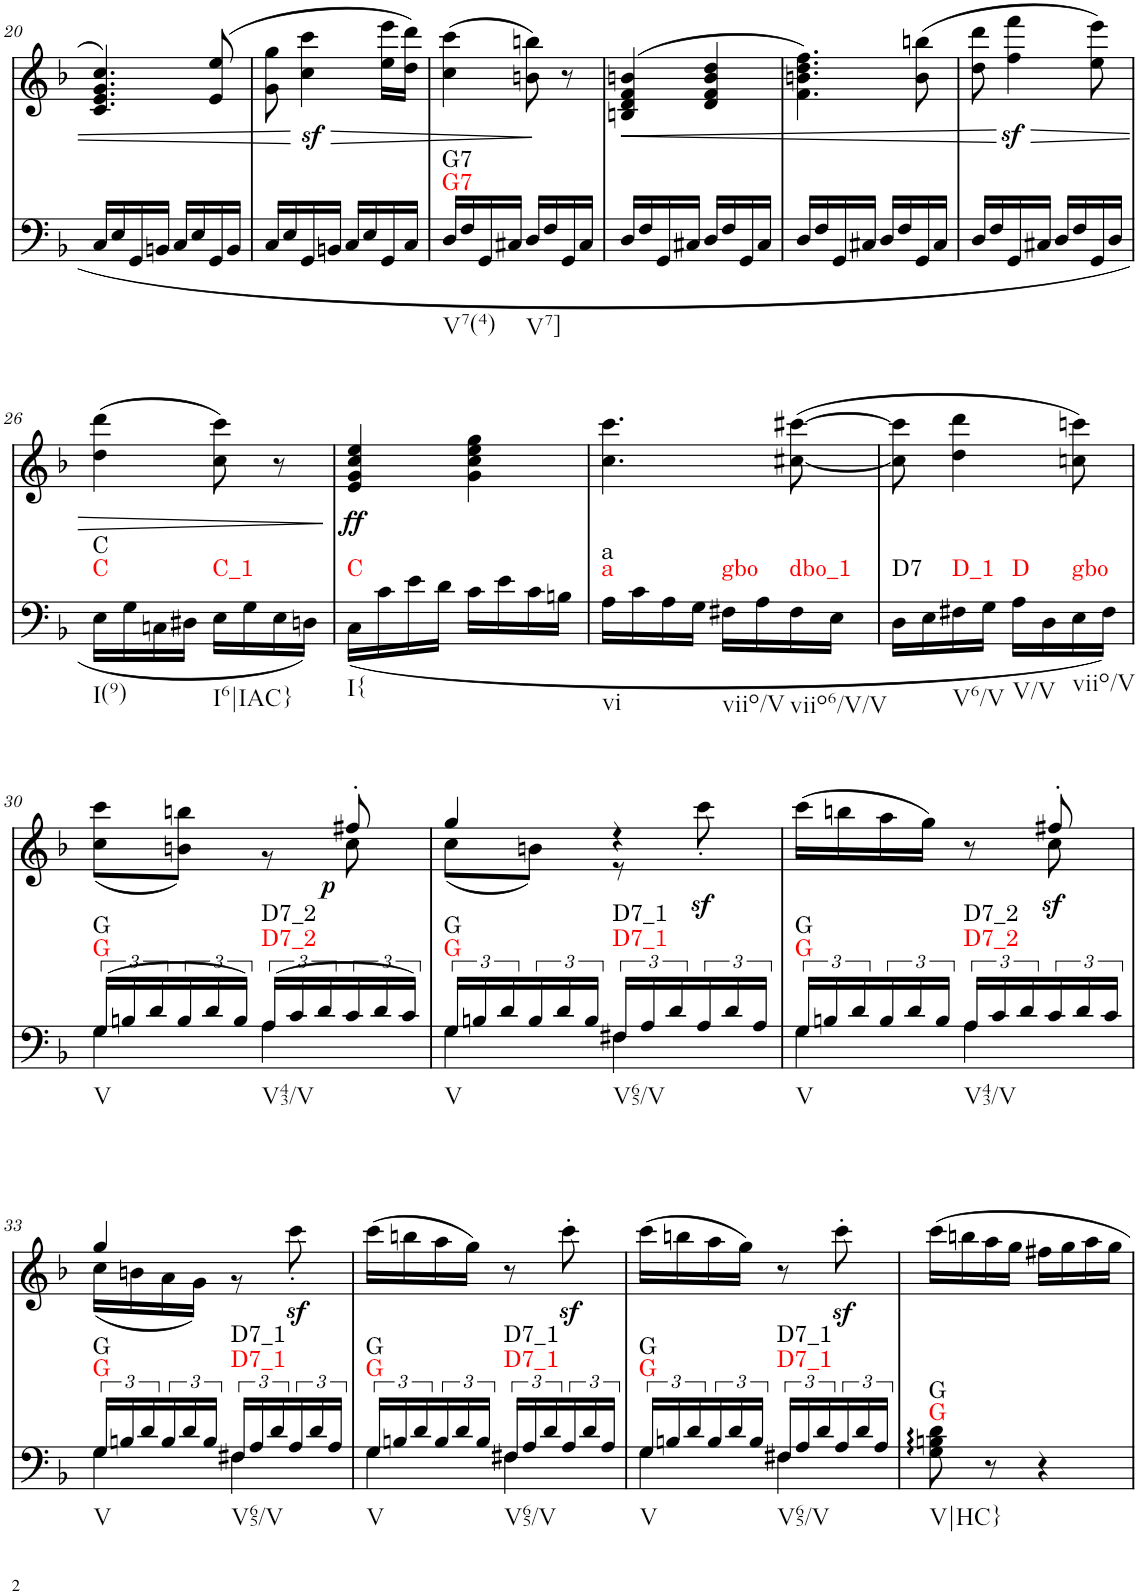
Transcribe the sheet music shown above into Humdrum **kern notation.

**kern	**harte	**kern	**dynam
*part2	*part2	*part1	*part1
*staff2	*	*staff1	*staff1
*I"piano	*	*I"piano	*
*I'Pno	*	*I'Pno	*
!!LO:PB:g=z
*clefF4	*	*clefG2	*
*k[b-]	*	*k[b-]	*
*F:	*	*F:	*
*M2/4	*	*M2/4	*
=20	=20	=20	=20
16C/LL	.	4.c/ 4.e/ 4.g/ 4.cc/	.
16E/	.	.	.
16GG/	.	.	.
16BBn/JJ	.	.	.
16C/LL	.	.	.
16E/	.	.	.
16GG/	.	(8e/ 8ee/	.
16BB/JJ	.	.	.
=21	=21	=21	=21
16C/LL	.	8g\ 8gg\	.
16E/	.	.	.
!	!	!	!LO:HP:b
16GG/	.	4cc\z< 4ccc\z<	>
16BBn/JJ	.	.	.
16C/LL	.	.	.
16E/	.	.	.
16GG/	.	16ee\ 16eee\LL	.
16C/JJ	.	16dd\ 16ddd\JJ)	.
=22	=22	=22	=22
!	!LO:H:n=1:kt=G7	!	!
!	!LO:H:n=2:kt=G7	!	!
16D/LL	N N	(4cc\ 4ccc\	.
16F/	.	.	.
16GG/	.	.	.
16C#X/JJ	.	.	.
16D/LL	.	8bn\ 8bbn\)	.
16F/	.	.	.
16GG/	.	8r	]
16C#/JJ	.	.	.
=23	=23	=23	=23
!	!	!	!LO:HP:b
16D/LL	.	(>4Bn/ 4d/ 4f/ 4bn/	<
16F/	.	.	.
16GG/	.	.	.
16C#X/JJ	.	.	.
16D/LL	.	4d/ 4f/ 4b/ 4dd/	.
16F/	.	.	.
16GG/	.	.	.
16C#/JJ	.	.	.
=24	=24	=24	=24
16D/LL	.	4.f\ 4.bn\ 4.dd\ 4.ff\)	.
16F/	.	.	.
16GG/	.	.	.
16C#X/JJ	.	.	.
16D/LL	.	.	.
16F/	.	.	.
16GG/	.	(8b\ 8bbn\	.
16C#/JJ	.	.	.
=25	=25	=25	=25
16D/LL	.	8dd\ 8ddd\	.
16F/	.	.	.
!	!	!	!LO:HP:n=1:b
16GG/	.	4ff\z< 4fff\z<	[ >
16C#X/JJ	.	.	.
16D/LL	.	.	.
16F/	.	.	.
16GG/	.	8ee\ 8eee\)	.
16D/JJ	.	.	.
!!LO:LB:g=z
=26	=26	=26	=26
!	!LO:H:n=1:kt=C	!	!
!	!LO:H:n=2:kt=C	!	!
16E\LL	N N	(4dd\ 4ddd\	.
16G\	.	.	.
16Cn\	.	.	.
16D#X\JJ	.	.	.
!	!LO:H:kt=C_1	!	!
16E\LL	N	8cc\ 8ccc\)	.
16G\	.	.	.
16E\	.	8r	.
16Dn\JJ	.	.	.
.	.	.	]
=27	=27	=27	=27
!	!LO:H:kt=C	!	!LO:DY:b
(<16C\LL	N	4e/ 4g/ 4cc/ 4ee/	ff
16c\	.	.	.
16e\	.	.	.
16d\JJ	.	.	.
16c\LL	.	4g\ 4cc\ 4ee\ 4gg\	.
16e\	.	.	.
16c\	.	.	.
16Bn\JJ	.	.	.
=28	=28	=28	=28
!	!LO:H:n=1:kt=a	!	!
!	!LO:H:n=2:kt=a	!	!
16A\LL	N N	4.cc\ 4.ccc\	.
16c\	.	.	.
16A\	.	.	.
16G\JJ	.	.	.
!	!LO:H:kt=gbo	!	!
16F#X\LL	N	.	.
16A\	.	.	.
!	!LO:H:kt=dbo_1	!	!
16F#\	N	([8cc#X\ [8ccc#X\	.
16E\JJ	.	.	.
=29	=29	=29	=29
!	!LO:H:kt=D7	!	!
16D\LL	N	8cc#\] 8ccc#\]	.
16E\	.	.	.
!	!LO:H:kt=D_1	!	!
16F#X\	N	4dd\ 4ddd\	.
16G\JJ	.	.	.
!	!LO:H:kt=D	!	!
16A\LL	N	.	.
16D\	.	.	.
!	!LO:H:kt=gbo	!	!
16E\	N	8ccn\ 8cccn\)	.
16F#\JJ)	.	.	.
!!LO:LB:g=z
=30	=30	=30	=30
*^	*	*^	*
!	!	!LO:H:n=1:kt=G	!	!	!
!	!	!LO:H:n=2:kt=G	!	!	!
(24G/LL	4G\	N N	4.ryy	(8cc\ 8ccc\L	.
24Bn/	.	.	.	.	.
24d/	.	.	.	.	.
24B/	.	.	.	8bn\ 8bbn\J)	.
24d/	.	.	.	.	.
24B/JJ)	.	.	.	.	.
!	!	!LO:H:n=1:kt=D7_2	!	!	!
!	!	!LO:H:n=2:kt=D7_2	!	!	!
(24A/LL	4A\	N N	.	8r	.
24c/	.	.	.	.	.
24d/	.	.	.	.	.
!	!	!	!	!	!LO:DY:b
24c/	.	.	8ff#X'/	8cc\	p
24d/	.	.	.	.	.
24c/JJ)	.	.	.	.	.
=31	=31	=31	=31	=31	=31
!	!	!LO:H:n=1:kt=G	!	!	!
!	!	!LO:H:n=2:kt=G	!	!	!
24G/LL	4G\	N N	4gg/	(8cc\L	.
24Bn/	.	.	.	.	.
24d/	.	.	.	.	.
24B/	.	.	.	8bn\J)	.
24d/	.	.	.	.	.
24B/JJ	.	.	.	.	.
!	!	!LO:H:n=1:kt=D7_1	!	!	!
!	!	!LO:H:n=2:kt=D7_1	!	!	!
24F#X/LL	4F#\	N N	4r	8r	.
24A/	.	.	.	.	.
24d/	.	.	.	.	.
!	!	!	!	!	!LO:DY:b
24A/	.	.	.	8ccc'\	sf
24d/	.	.	.	.	.
24A/JJ	.	.	.	.	.
=32	=32	=32	=32	=32	=32
!	!	!LO:H:n=1:kt=G	!	!	!
!	!	!LO:H:n=2:kt=G	!	!	!
24G/LL	4G\	N N	4ryy	(>16ccc\LL	.
24Bn/	.	.	.	.	.
.	.	.	.	16bbn\	.
24d/	.	.	.	.	.
24B/	.	.	.	16aa\	.
24d/	.	.	.	.	.
.	.	.	.	16gg\JJ)	.
24B/JJ	.	.	.	.	.
!	!	!LO:H:n=1:kt=D7_2	!	!	!
!	!	!LO:H:n=2:kt=D7_2	!	!	!
24A/LL	4A\	N N	8r	8ryy	.
24c/	.	.	.	.	.
24d/	.	.	.	.	.
!	!	!	!	!	!LO:DY:b
24c/	.	.	8ff#X'/	8cc\	sf
24d/	.	.	.	.	.
24c/JJ	.	.	.	.	.
!!LO:LB:g=z	!!
=33	=33	=33	=33	=33	=33
!	!	!LO:H:n=1:kt=G	!	!	!
!	!	!LO:H:n=2:kt=G	!	!	!
24G/LL	4G\	N N	4gg/	(16cc\LL	.
24Bn/	.	.	.	.	.
.	.	.	.	16bn\	.
24d/	.	.	.	.	.
24B/	.	.	.	16a\	.
24d/	.	.	.	.	.
.	.	.	.	16g\JJ)	.
24B/JJ	.	.	.	.	.
!	!	!LO:H:n=1:kt=D7_1	!	!	!
!	!	!LO:H:n=2:kt=D7_1	!	!	!
24F#X/LL	4F#\	N N	4ryy	8r	.
24A/	.	.	.	.	.
24d/	.	.	.	.	.
!	!	!	!	!	!LO:DY:b
24A/	.	.	.	8ccc'\	sf
24d/	.	.	.	.	.
24A/JJ	.	.	.	.	.
*	*	*	*v	*v	*
=34	=34	=34	=34	=34
!	!	!LO:H:n=1:kt=G	!	!
!	!	!LO:H:n=2:kt=G	!	!
24G/LL	4G\	N N	(16ccc\LL	.
24Bn/	.	.	.	.
.	.	.	16bbn\	.
24d/	.	.	.	.
24B/	.	.	16aa\	.
24d/	.	.	.	.
.	.	.	16gg\JJ)	.
24B/JJ	.	.	.	.
!	!	!LO:H:n=1:kt=D7_1	!	!
!	!	!LO:H:n=2:kt=D7_1	!	!
24F#X/LL	4F#\	N N	8r	.
24A/	.	.	.	.
24d/	.	.	.	.
24A/	.	.	8cccz<'\	.
24d/	.	.	.	.
24A/JJ	.	.	.	.
=35	=35	=35	=35	=35
!	!	!LO:H:n=1:kt=G	!	!
!	!	!LO:H:n=2:kt=G	!	!
24G/LL	4G\	N N	(16ccc\LL	.
24Bn/	.	.	.	.
.	.	.	16bbn\	.
24d/	.	.	.	.
24B/	.	.	16aa\	.
24d/	.	.	.	.
.	.	.	16gg\JJ)	.
24B/JJ	.	.	.	.
!	!	!LO:H:n=1:kt=D7_1	!	!
!	!	!LO:H:n=2:kt=D7_1	!	!
24F#X/LL	4F#\	N N	8r	.
24A/	.	.	.	.
24d/	.	.	.	.
24A/	.	.	8cccz<'\	.
24d/	.	.	.	.
24A/JJ	.	.	.	.
*v	*v	*	*	*
=36	=36	=36	=36
!	!LO:H:n=1:kt=G	!	!
!	!LO:H:n=2:kt=G	!	!
8G\: 8Bn\: 8d\:	N N	16ccc\LL	.
.	.	16bbn\	.
8r	.	16aa\	.
.	.	16gg\JJ	.
4r	.	16ff#X\LL	.
.	.	16gg\	.
.	.	16aa\	.
.	.	16gg\JJ	.
=	=	=	=
*-	*-	*-	*-
